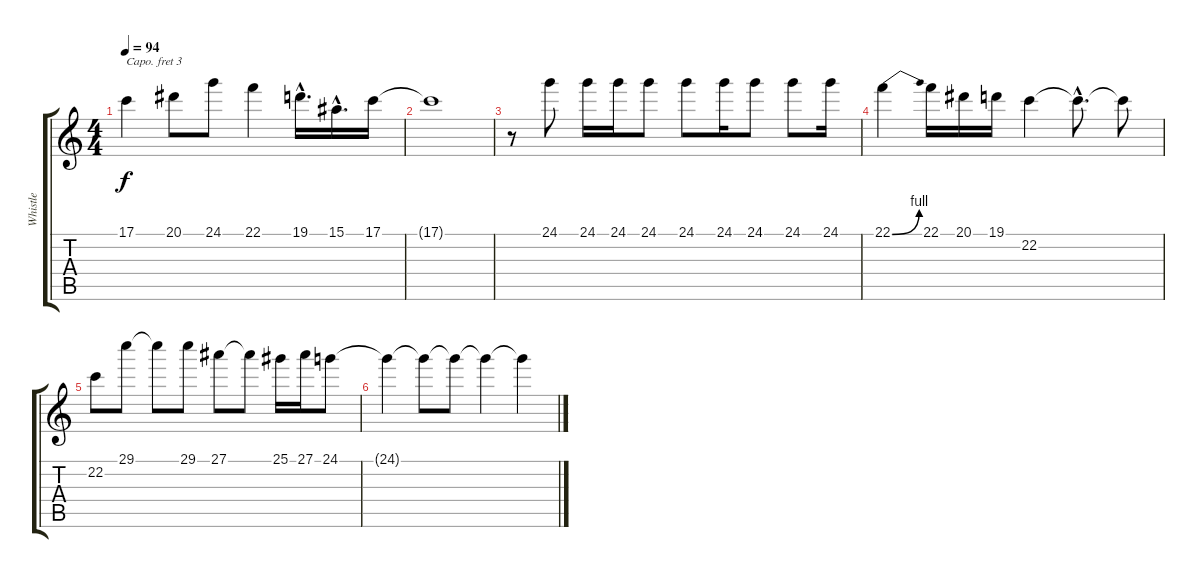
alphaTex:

\track ("Whistle" "Whistle") {instrument flute}
\staff {score tabs}
\capo 3
\tuning (E4 B3 G3 D3 A2 E2) {hide}
\ts (4 4)
\tempo 94
\clef g2
\ks c
17.1.4{dy f volume 6} 20.1.8 24.1.8 22.1.4 19.1{hac}.16{d} 15.1{hac}.16{d} 17.1.16 |
17.1{t}.1{volume 5} |
r.8{volume 3} 24.1.8 24.1.16 24.1.16 24.1.8 24.1.8 24.1.16 24.1.8 24.1.8 24.1.16 |
22.1{be (bend 0 0 60 4)}.4{volume 3} 22.1.16 20.1.16 19.1.16 22.2.4 22.2{hac t}.8{d} 22.2{t}.8 |
22.2.8{volume 2} 29.1.8 29.1{t}.8 29.1.8 27.1.8 27.1{t}.8 25.1.16 27.1.16 24.1.8 |
24.1{t}.4{volume 1} 24.1{t}.8 24.1{t}.8 24.1{t}.4 24.1{t}.4
